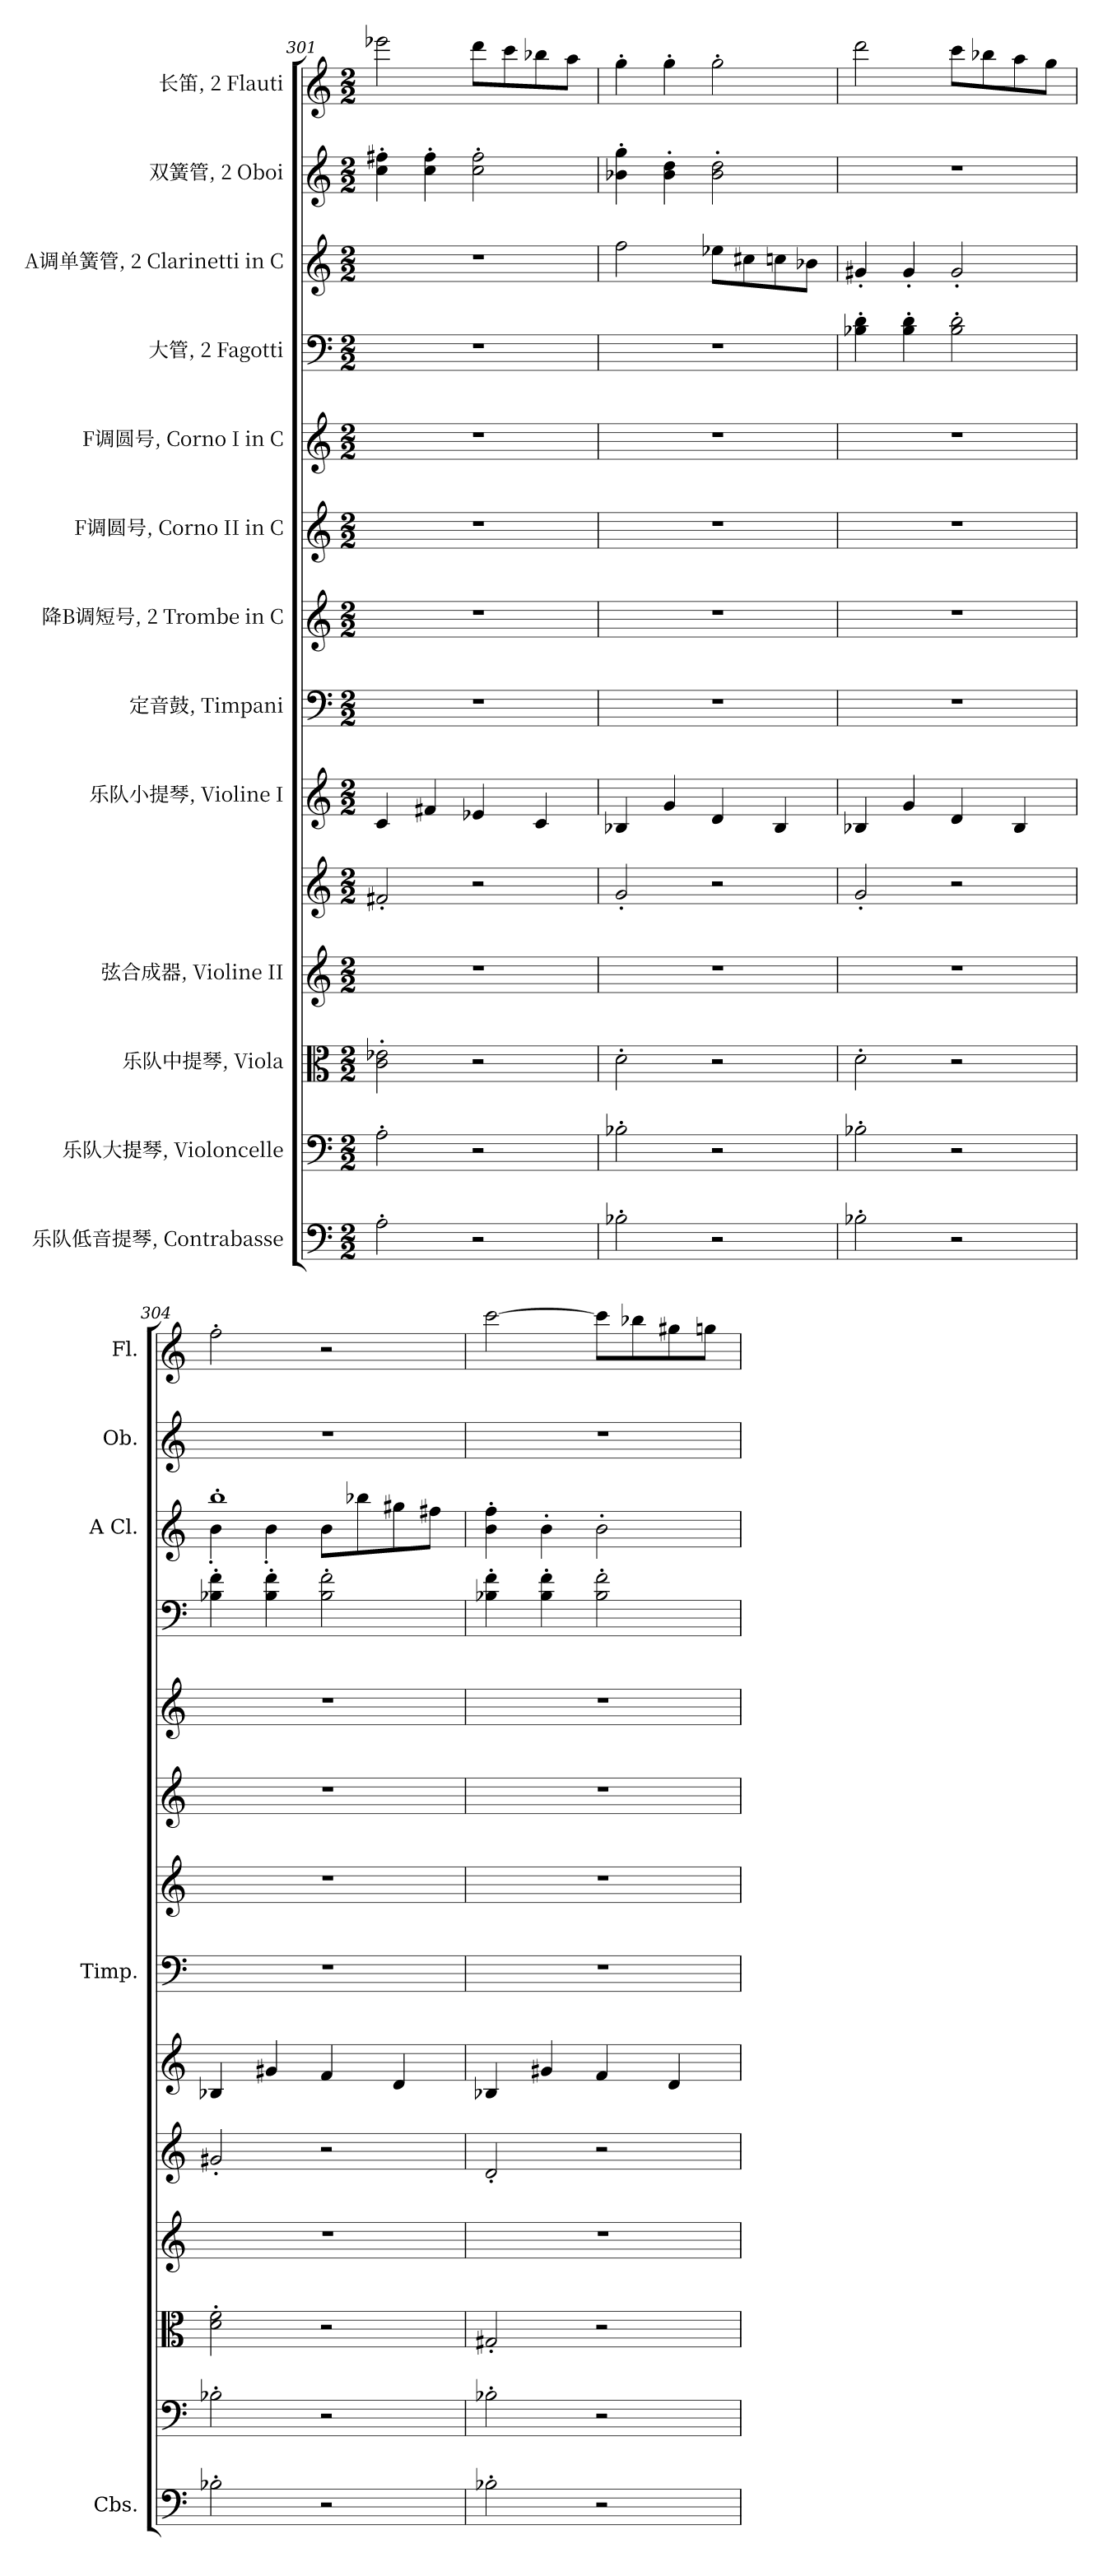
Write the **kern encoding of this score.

**kern	**kern	**kern	**kern	**kern	**kern	**kern	**kern	**kern	**kern	**kern	**kern	**kern	**kern
*part13	*part12	*part11	*part10	*part10	*part9	*part8	*part7	*part6	*part5	*part4	*part3	*part2	*part1
*staff14	*staff13	*staff12	*staff11	*staff10	*staff9	*staff8	*staff7	*staff6	*staff5	*staff4	*staff3	*staff2	*staff1
*I"乐队低音提琴, Contrabasse	*I"乐队大提琴, Violoncelle	*I"乐队中提琴, Viola	*I"弦合成器, Violine II	*	*I"乐队小提琴, Violine I	*I"定音鼓, Timpani	*I"降B调短号, 2 Trombe in C	*I"F调圆号, Corno II in C	*I"F调圆号, Corno I in C	*I"大管, 2 Fagotti	*I"A调单簧管, 2 Clarinetti in C	*I"双簧管, 2 Oboi	*I"长笛, 2 Flauti
*I'Cbs.	*	*	*	*	*	*I'Timp.	*	*	*	*	*I'A Cl.	*I'Ob.	*I'Fl.
*clefF4	*clefF4	*clefC3	*clefG2	*clefG2	*clefG2	*clefF4	*clefG2	*clefG2	*clefG2	*clefF4	*clefG2	*clefG2	*clefG2
*ITrd7c12	*	*	*	*	*	*	*ITrd1c2	*ITrd4c7	*ITrd4c7	*	*ITrd2c3	*	*
*k[]	*k[]	*k[]	*k[]	*k[]	*k[]	*k[]	*k[b-e-]	*k[b-]	*k[b-]	*k[]	*k[f#c#g#]	*k[]	*k[]
*M2/2	*M2/2	*M2/2	*M2/2	*M2/2	*M2/2	*M2/2	*M2/2	*M2/2	*M2/2	*M2/2	*M2/2	*M2/2	*M2/2
*MM242	*MM242	*MM242	*MM242	*MM242	*MM242	*MM242	*MM242	*MM242	*MM242	*MM242	*MM242	*MM242	*MM242
=301	=301	=301	=301	=301	=301	=301	=301	=301	=301	=301	=301	=301	=301
2AA'\	2A'\	2c\' 2e-X\'	1r	2f#X'/	4c/	1r	1r	1r	1r	1r	1r	4cc\' 4ff#X\'	2eee-X\
.	.	.	.	.	4f#X/	.	.	.	.	.	.	4cc\' 4ff#\'	.
*	*	*	*	*	*	*	*	*	*	*	*	*	*MM255
2r	2r	2r	.	2r	4e-X/	.	.	.	.	.	.	2cc\' 2ff#\'	8ddd\L
.	.	.	.	.	.	.	.	.	.	.	.	.	8ccc\
.	.	.	.	.	4c/	.	.	.	.	.	.	.	8bb-X\
.	.	.	.	.	.	.	.	.	.	.	.	.	8aa\J
=302	=302	=302	=302	=302	=302	=302	=302	=302	=302	=302	=302	=302	=302
*	*	*	*	*	*	*	*	*	*	*	*	*	*MM241
2BB-X'\	2B-X'\	2d'\	1r	2g'/	4B-X/	1r	1r	1r	1r	1r	2dd\	4b-X\' 4gg\'	4gg'\
.	.	.	.	.	4g/	.	.	.	.	.	.	4b-\' 4dd\'	4gg'\
*	*	*	*	*	*	*	*	*	*	*	*	*	*MM256
2r	2r	2r	.	2r	4d/	.	.	.	.	.	8ccn\L	2b-\' 2dd\'	2gg'\
.	.	.	.	.	.	.	.	.	.	.	8a#X\	.	.
.	.	.	.	.	4B-/	.	.	.	.	.	8an\	.	.
.	.	.	.	.	.	.	.	.	.	.	8gn\J	.	.
=303	=303	=303	=303	=303	=303	=303	=303	=303	=303	=303	=303	=303	=303
*	*	*	*	*	*	*	*	*	*	*	*	*	*MM233
2BB-X'\	2B-X'\	2d'\	1r	2g'/	4B-X/	1r	1r	1r	1r	4B-X\' 4d\'	4e#X'/	1r	2ddd\
.	.	.	.	.	4g/	.	.	.	.	4B-\' 4d\'	4e#'/	.	.
*	*	*	*	*	*	*	*	*	*	*	*	*	*MM248
2r	2r	2r	.	2r	4d/	.	.	.	.	2B-\' 2d\'	2e#'/	.	8ccc\L
.	.	.	.	.	.	.	.	.	.	.	.	.	8bb-X\
.	.	.	.	.	4B-/	.	.	.	.	.	.	.	8aa\
.	.	.	.	.	.	.	.	.	.	.	.	.	8gg\J
!!LO:PB:g=z
=304	=304	=304	=304	=304	=304	=304	=304	=304	=304	=304	=304	=304	=304
*	*	*	*	*	*	*	*	*	*	*	*	*	*MM232
*	*	*	*	*	*	*	*	*	*	*	*^	*	*
2BB-X'\	2B-X'\	2d\' 2f\'	1r	2g#X'/	4B-X/	1r	1r	1r	1r	4B-X\' 4f\'	1gg#'	4g#'\	1r	2ff'\
.	.	.	.	.	4g#X/	.	.	.	.	4B-\' 4f\'	.	4g#'\	.	.
*	*	*	*	*	*	*	*	*	*	*	*	*	*	*MM246
2r	2r	2r	.	2r	4f/	.	.	.	.	2B-\' 2f\'	.	8g#\L	.	2r
.	.	.	.	.	.	.	.	.	.	.	.	8ggn\	.	.
.	.	.	.	.	4d/	.	.	.	.	.	.	8ee#X\	.	.
.	.	.	.	.	.	.	.	.	.	.	.	8dd#X\J	.	.
*	*	*	*	*	*	*	*	*	*	*	*v	*v	*	*
=305	=305	=305	=305	=305	=305	=305	=305	=305	=305	=305	=305	=305	=305
*	*	*	*	*	*	*	*	*	*	*	*	*	*MM234
2BB-X'\	2B-X'\	2G#X'/	1r	2d'/	4B-X/	1r	1r	1r	1r	4B-X\' 4f\'	4g#\' 4dd\'	1r	[2ccc\
.	.	.	.	.	4g#X/	.	.	.	.	4B-\' 4f\'	4g#'\	.	.
*	*	*	*	*	*	*	*	*	*	*	*	*	*MM245
2r	2r	2r	.	2r	4f/	.	.	.	.	2B-\' 2f\'	2g#'\	.	8ccc\L]
.	.	.	.	.	.	.	.	.	.	.	.	.	8bb-X\
.	.	.	.	.	4d/	.	.	.	.	.	.	.	8gg#X\
.	.	.	.	.	.	.	.	.	.	.	.	.	8ggn\J
=	=	=	=	=	=	=	=	=	=	=	=	=	=
*-	*-	*-	*-	*-	*-	*-	*-	*-	*-	*-	*-	*-	*-
